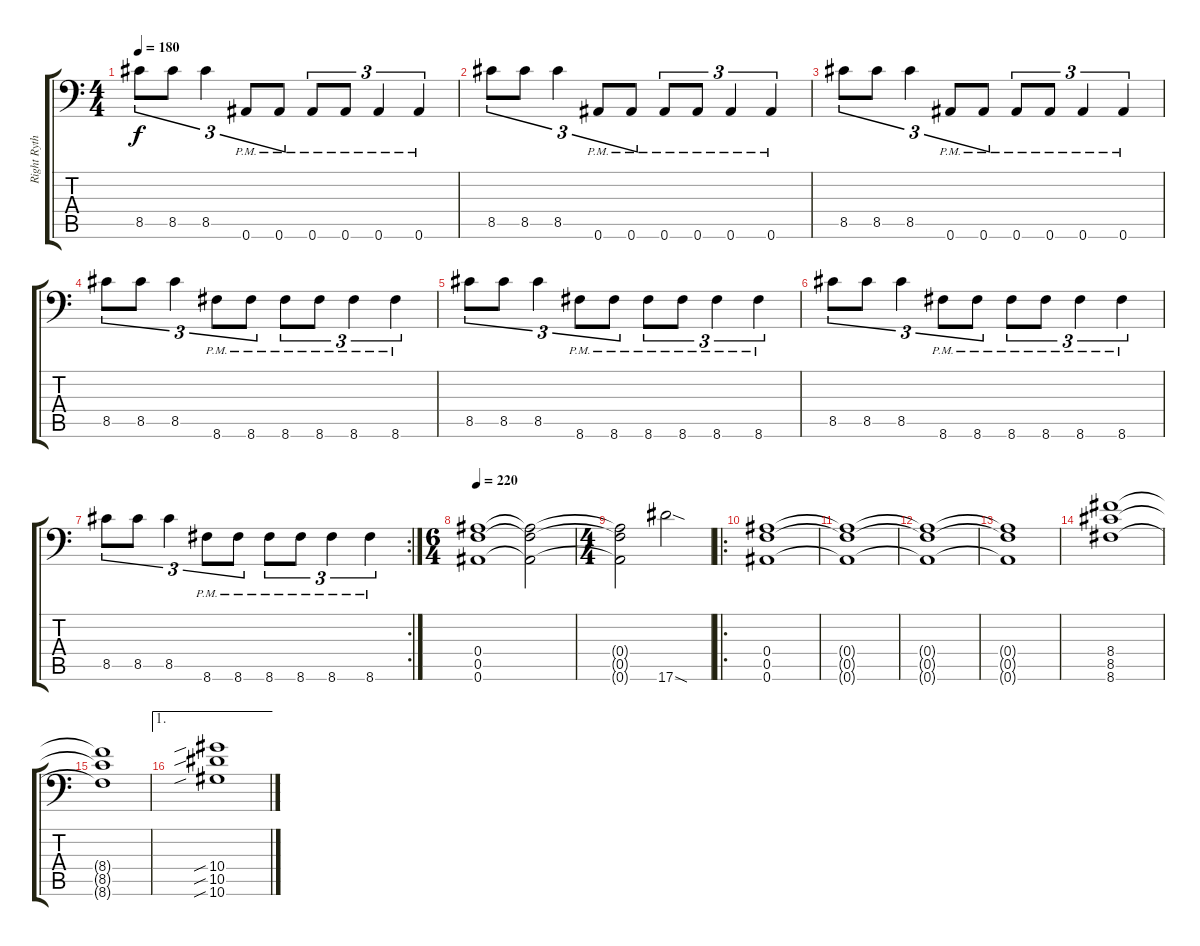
\track ("Right Rythm Guitar" "Right Ryth") {instrument distortionguitar}
\staff {score tabs}
\tuning (C4 G3 Eb3 Bb2 F2 Bb1) {hide}
\ts (4 4)
\tempo 180
\clef f4
\ks c
8.5.8{tu (3 2) dy f} 8.5.8{tu (3 2)} 8.5.4{tu (3 2)} 0.6{pm}.8{tu (3 2)} 0.6{pm}.8{tu (3 2)} 0.6{pm}.8{tu (3 2)} 0.6{pm}.8{tu (3 2)} 0.6{pm}.4{tu (3 2)} 0.6{pm}.4{tu (3 2)} |
8.5.8{tu (3 2)} 8.5.8{tu (3 2)} 8.5.4{tu (3 2)} 0.6{pm}.8{tu (3 2)} 0.6{pm}.8{tu (3 2)} 0.6{pm}.8{tu (3 2)} 0.6{pm}.8{tu (3 2)} 0.6{pm}.4{tu (3 2)} 0.6{pm}.4{tu (3 2)} |
8.5.8{tu (3 2)} 8.5.8{tu (3 2)} 8.5.4{tu (3 2)} 0.6{pm}.8{tu (3 2)} 0.6{pm}.8{tu (3 2)} 0.6{pm}.8{tu (3 2)} 0.6{pm}.8{tu (3 2)} 0.6{pm}.4{tu (3 2)} 0.6{pm}.4{tu (3 2)} |
8.5.8{tu (3 2)} 8.5.8{tu (3 2)} 8.5.4{tu (3 2)} 8.6{pm}.8{tu (3 2)} 8.6{pm}.8{tu (3 2)} 8.6{pm}.8{tu (3 2)} 8.6{pm}.8{tu (3 2)} 8.6{pm}.4{tu (3 2)} 8.6{pm}.4{tu (3 2)} |
8.5.8{tu (3 2)} 8.5.8{tu (3 2)} 8.5.4{tu (3 2)} 8.6{pm}.8{tu (3 2)} 8.6{pm}.8{tu (3 2)} 8.6{pm}.8{tu (3 2)} 8.6{pm}.8{tu (3 2)} 8.6{pm}.4{tu (3 2)} 8.6{pm}.4{tu (3 2)} |
8.5.8{tu (3 2)} 8.5.8{tu (3 2)} 8.5.4{tu (3 2)} 8.6{pm}.8{tu (3 2)} 8.6{pm}.8{tu (3 2)} 8.6{pm}.8{tu (3 2)} 8.6{pm}.8{tu (3 2)} 8.6{pm}.4{tu (3 2)} 8.6{pm}.4{tu (3 2)} |
\rc 2
8.5.8{tu (3 2)} 8.5.8{tu (3 2)} 8.5.4{tu (3 2)} 8.6{pm}.8{tu (3 2)} 8.6{pm}.8{tu (3 2)} 8.6{pm}.8{tu (3 2)} 8.6{pm}.8{tu (3 2)} 8.6{pm}.4{tu (3 2)} 8.6{pm}.4{tu (3 2)} |
\ts (6 4)
\tempo 220
(0.4 0.5 0.6).1 (0.4{t} 0.5{t} 0.6{t}).2 |
\ts (4 4)
(0.4{t} 0.5{t} 0.6{t}).2 17.6{sod}.2 |
\ro
(0.4 0.5 0.6).1 |
(0.4{t} 0.5{t} 0.6{t}).1 |
(0.4{t} 0.5{t} 0.6{t}).1 |
(0.4{t} 0.5{t} 0.6{t}).1 |
(8.4 8.5 8.6).1 |
(8.4{t} 8.5{t} 8.6{t}).1 |
\ae 1
(10.4{sib} 10.5{sib} 10.6{sib}).1
